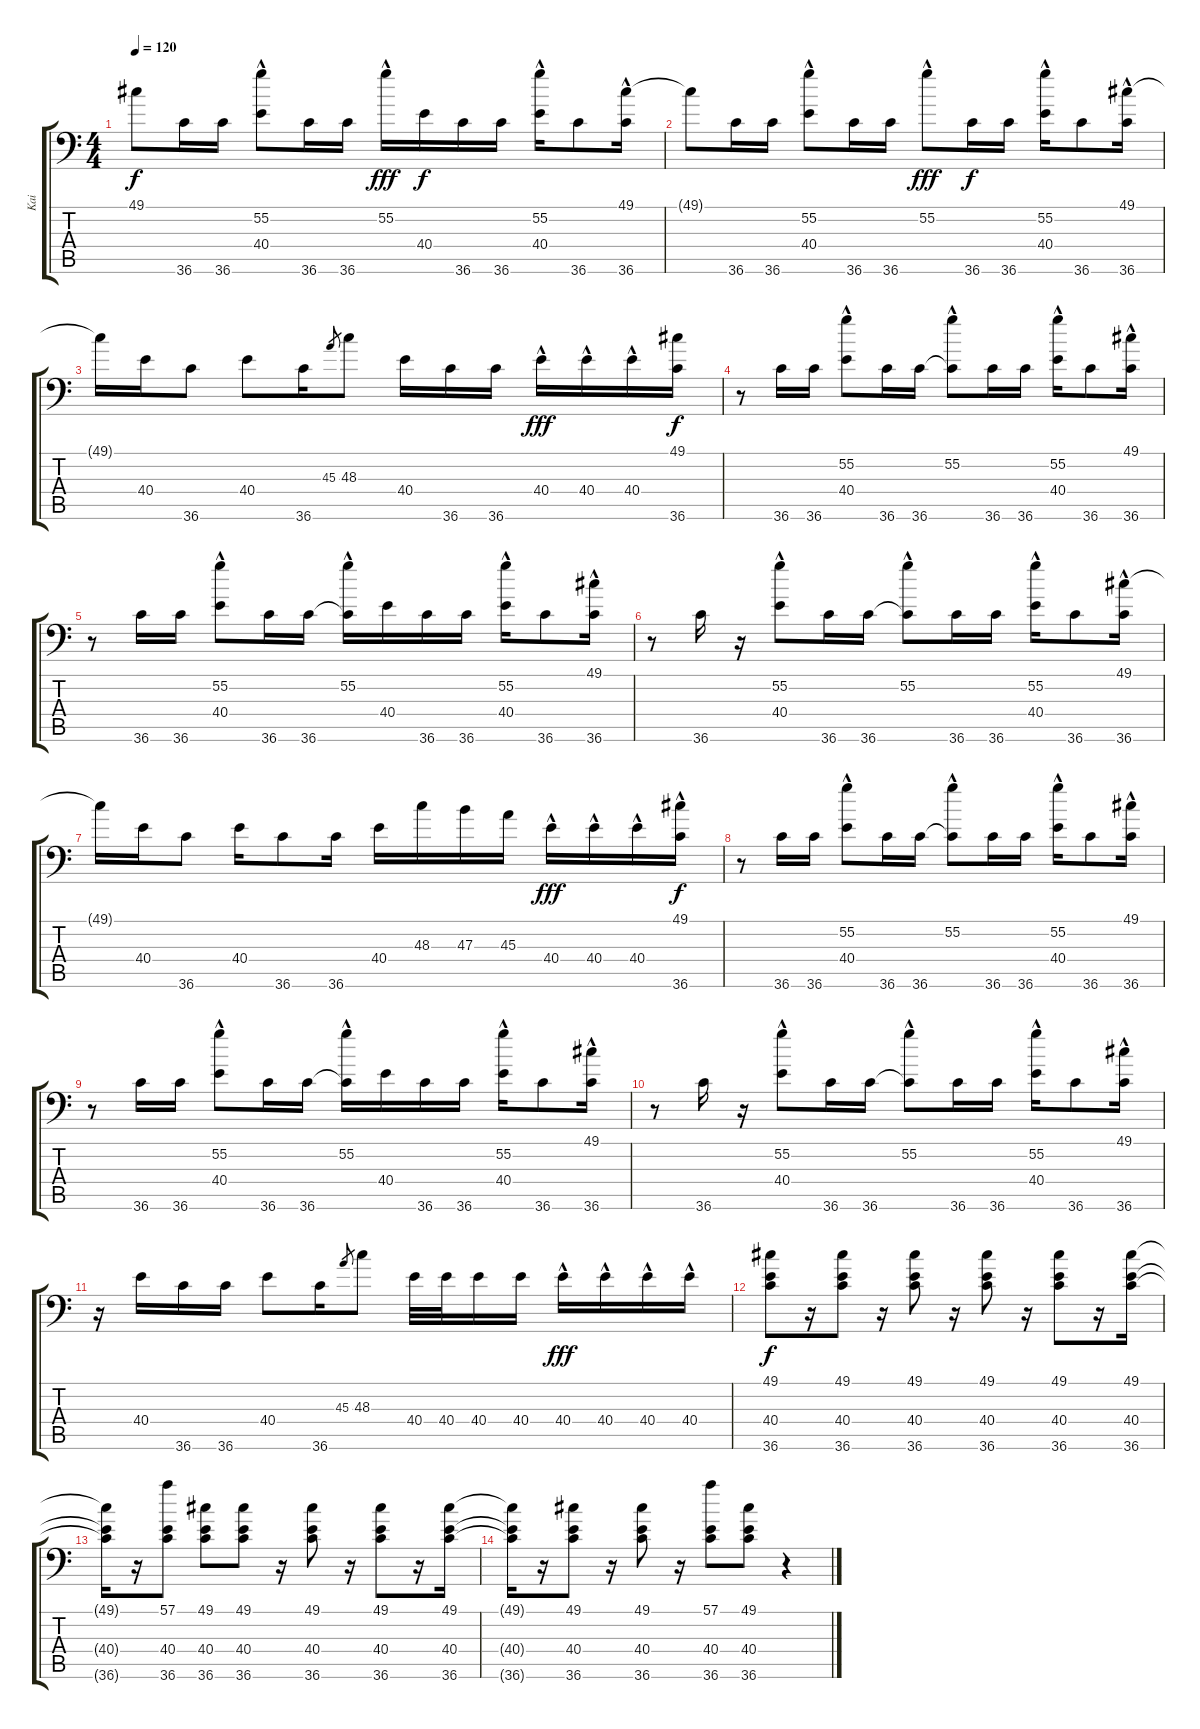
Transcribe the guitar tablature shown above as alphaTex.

\track ("Kai" "Kai") {instrument acousticgrandpiano}
\staff {score tabs}
\tuning (C-1 C-1 C-1 C-1 C-1 C-1) {hide}
\ts (4 4)
\tempo 120
\clef f4
\ks c
49.1{t}.8{dy f} 36.6.16 36.6.16 (55.2{hac} 40.4).8 36.6.16 36.6.16 55.2{hac}.16{dy fff} 40.4.16{dy f} 36.6.16 36.6.16 (55.2{hac} 40.4).16 36.6.8 (49.1{hac} 36.6).16 |
49.1{t}.8 36.6.16 36.6.16 (55.2{hac} 40.4).8 36.6.16 36.6.16 55.2{hac}.8{dy fff} 36.6.16{dy f} 36.6.16 (55.2{hac} 40.4).16 36.6.8 (49.1{hac} 36.6).16 |
49.1{t}.16 40.4.16 36.6.8 40.4.8 36.6.16 45.3.8{gr} 48.3.8 40.4.16 36.6.16 36.6.16 40.4{hac}.16{dy fff} 40.4{hac}.16 40.4{hac}.16 (49.1 36.6).16{dy f} |
r.8 36.6.16 36.6.16 (55.2{hac} 40.4).8 36.6.16 36.6.16 (55.2{hac} 36.6{t}).8 36.6.16 36.6.16 (55.2{hac} 40.4).16 36.6.8 (49.1{hac} 36.6).16 |
r.8 36.6.16 36.6.16 (55.2{hac} 40.4).8 36.6.16 36.6.16 (55.2{hac} 36.6{t}).16 40.4.16 36.6.16 36.6.16 (55.2{hac} 40.4).16 36.6.8 (49.1{hac} 36.6).16 |
r.8 36.6.16 r.16 (55.2{hac} 40.4).8 36.6.16 36.6.16 (55.2{hac} 36.6{t}).8 36.6.16 36.6.16 (55.2{hac} 40.4).16 36.6.8 (49.1{hac} 36.6).16 |
49.1{t}.16 40.4.16 36.6.8 40.4.16 36.6.8 36.6.16 40.4.16 48.3.16 47.3.16 45.3.16 40.4{hac}.16{dy fff} 40.4{hac}.16 40.4{hac}.16 (49.1{hac} 36.6).16{dy f} |
r.8 36.6.16 36.6.16 (55.2{hac} 40.4).8 36.6.16 36.6.16 (55.2{hac} 36.6{t}).8 36.6.16 36.6.16 (55.2{hac} 40.4).16 36.6.8 (49.1{hac} 36.6).16 |
r.8 36.6.16 36.6.16 (55.2{hac} 40.4).8 36.6.16 36.6.16 (55.2{hac} 36.6{t}).16 40.4.16 36.6.16 36.6.16 (55.2{hac} 40.4).16 36.6.8 (49.1{hac} 36.6).16 |
r.8 36.6.16 r.16 (55.2{hac} 40.4).8 36.6.16 36.6.16 (55.2{hac} 36.6{t}).8 36.6.16 36.6.16 (55.2{hac} 40.4).16 36.6.8 (49.1{hac} 36.6).16 |
r.16 40.4.16 36.6.16 36.6.16 40.4.8 36.6.16 45.3.8{gr} 48.3.8 40.4.32 40.4.32 40.4.16 40.4.16 40.4{hac}.16{dy fff} 40.4{hac}.16 40.4{hac}.16 40.4{hac}.16 |
(49.1 40.4 36.6).8{dy f} r.16 (49.1 40.4 36.6).8 r.16 (49.1 40.4 36.6).8 r.16 (49.1 40.4 36.6).8 r.16 (49.1 40.4 36.6).8 r.16 (49.1 40.4 36.6).16 |
(49.1{t} 40.4{t} 36.6{t}).16 r.16 (57.1 40.4 36.6).8 (49.1 40.4 36.6).8 (49.1 40.4 36.6).8 r.16 (49.1 40.4 36.6).8 r.16 (49.1 40.4 36.6).8 r.16 (49.1 40.4 36.6).16 |
(49.1{t} 40.4{t} 36.6{t}).16 r.16 (49.1 40.4 36.6).8 r.16 (49.1 40.4 36.6).8 r.16 (57.1 40.4 36.6).8 (49.1 40.4 36.6).8 r.4
